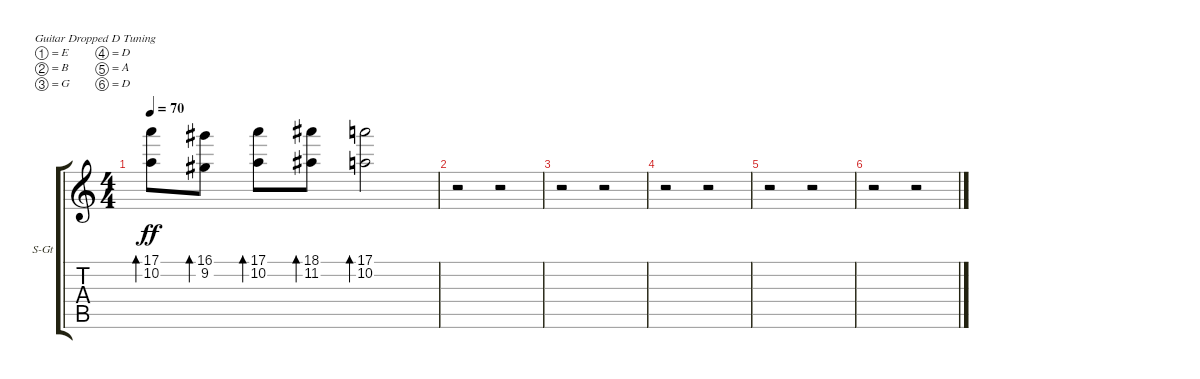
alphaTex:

\bracketExtendMode groupsimilarinstruments
\firstSystemTrackNameOrientation horizontal
\otherSystemsTrackNameOrientation horizontal
\track ("Track 1" "S-Gt") {instrument acousticgrandpiano}
\staff {score tabs}
\tuning (E4 B3 G3 D3 A2 D2)
\displaytranspose 12
\ts (4 4)
\tempo 70
\clef g2
\ks c
(17.1 10.2).8{bd 30 dy ff} (16.1 9.2).8{bd 30} (17.1 10.2).8{bd 30} (18.1 11.2).8{bd 30} (17.1 10.2).2{bd 30} |
r.2 r.2 |
r.2 r.2 |
r.2 r.2 |
r.2 r.2 |
r.2 r.2
